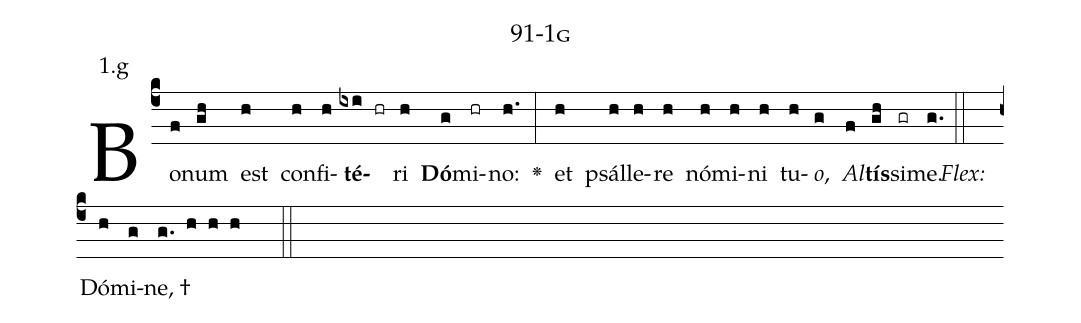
name: 91-1g;
annotation: 1.g;
%%
(c4)Bo(f)num(gh) est(h) con(h)fi(h)<b>té</b>(ixi hr)ri(h) <b>Dó</b>(g)mi(hr)no:(h.) <v>\greheightstar</v>(:) et(h) psál(h)le(h)re(h) nó(h)mi(h)ni(h) tu(h)<i>o</i>,(g) <i>Al</i>(f)<b>tís</b>(gh)si(gr)me.(g.) (::)
<i>Flex:</i>()  Dó(h)mi(g)ne, †(g. h h h  ::)

%E(h) u(h) o(g) u(f) a(gh) e.(g.) (::)
